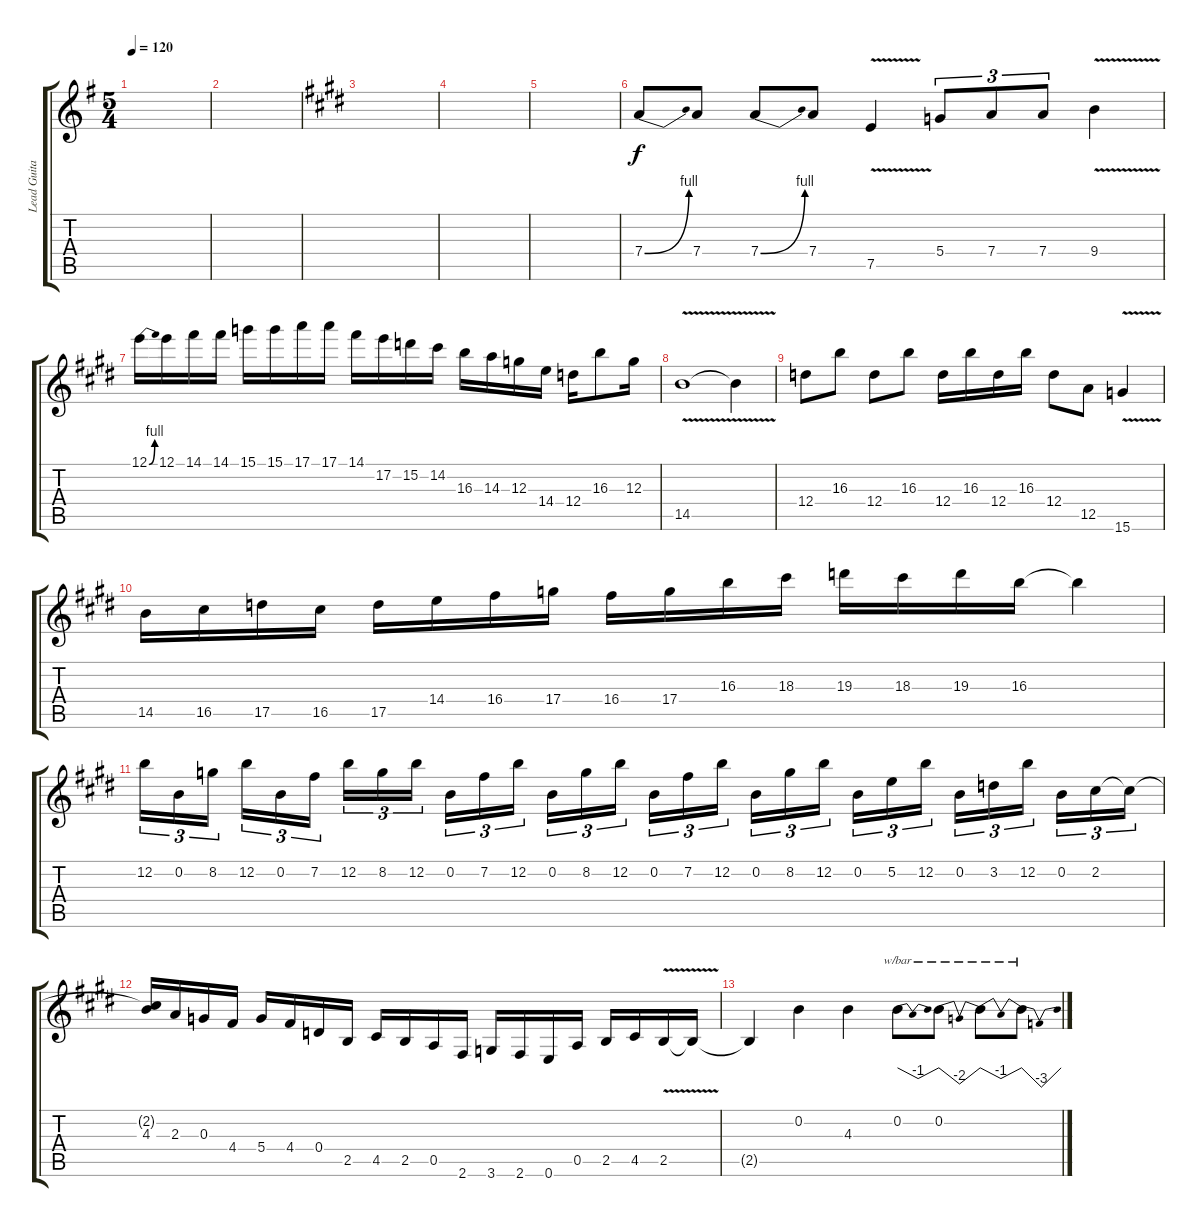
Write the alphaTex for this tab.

\track ("Lead Guitar" "Lead Guita") {instrument overdrivenguitar}
\staff {score tabs}
\tuning (E4 B3 G3 D3 A2 E2) {hide}
\ts (5 4)
\tempo 120
\clef g2
\ks g
|
|
\ks e
|
|
|
7.4{be (bend 0 0 60 4)}.8 7.4.8 7.4{be (bend 0 0 60 4)}.8 7.4.8 7.5{v}.4 5.4.8{tu (3 2)} 7.4.8{tu (3 2)} 7.4.8{tu (3 2)} 9.4{v}.4 |
12.1{be (bend 0 0 60 4)}.16 12.1.16 14.1.16 14.1.16 15.1.16 15.1.16 17.1.16 17.1.16 14.1.16 17.2.16 15.2.16 14.2.16 16.3.16 14.3.16 12.3.16 14.4.16 12.4.16 16.3.8 12.3.16 |
14.5{v}.1 14.5{v t}.4 |
12.4.8 16.3.8 12.4.8 16.3.8 12.4.16 16.3.16 12.4.16 16.3.16 12.4.8 12.5.8 15.6{v}.4 |
14.5.16 16.5.16 17.5.16 16.5.16 17.5.16 14.4.16 16.4.16 17.4.16 16.4.16 17.4.16 16.3.16 18.3.16 19.3.16 18.3.16 19.3.16 16.3.16 16.3{t}.4 |
12.2.16{tu (3 2)} 0.2.16{tu (3 2)} 8.2.16{tu (3 2)} 12.2.16{tu (3 2)} 0.2.16{tu (3 2)} 7.2.16{tu (3 2)} 12.2.16{tu (3 2)} 8.2.16{tu (3 2)} 12.2.16{tu (3 2)} 0.2.16{tu (3 2)} 7.2.16{tu (3 2)} 12.2.16{tu (3 2)} 0.2.16{tu (3 2)} 8.2.16{tu (3 2)} 12.2.16{tu (3 2)} 0.2.16{tu (3 2)} 7.2.16{tu (3 2)} 12.2.16{tu (3 2)} 0.2.16{tu (3 2)} 8.2.16{tu (3 2)} 12.2.16{tu (3 2)} 0.2.16{tu (3 2)} 5.2.16{tu (3 2)} 12.2.16{tu (3 2)} 0.2.16{tu (3 2)} 3.2.16{tu (3 2)} 12.2.16{tu (3 2)} 0.2.16{tu (3 2)} 2.2.16{tu (3 2)} 2.2{t}.16{tu (3 2)} |
(2.2{t} 4.3).16 2.3.16 0.3.16 4.4.16 5.4.16 4.4.16 0.4.16 2.5.16 4.5.16 2.5.16 0.5.16 2.6.16 3.6.16 2.6.16 0.6.16 0.5.16 2.5.16 4.5.16 2.5{v}.16 2.5{t}.16 |
2.5{t}.4 0.2.4 4.3.4 0.2.8{tbe (dip default 0 0 30 -4 60 0)} 0.2.8{tbe (dip default 0 0 30 -8 60 0)} 0.2{t}.8{tbe (dip default 0 0 30 -4 60 0)} 0.2{t}.8{tbe (dip default 0 0 30 -12 60 0)}
